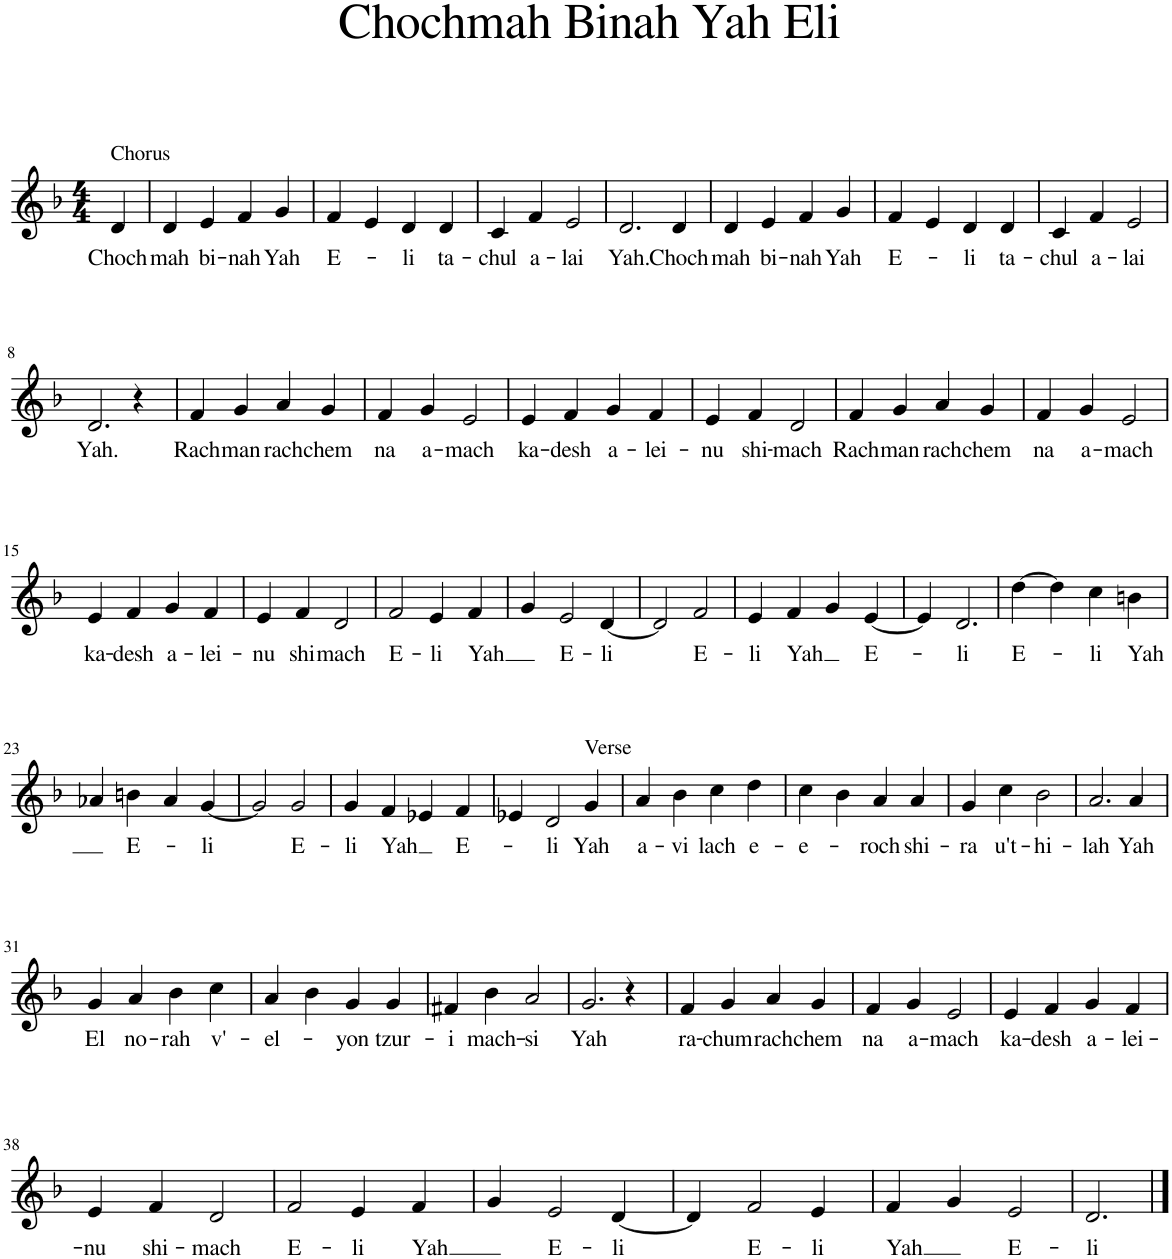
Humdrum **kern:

**kern	**text
*part1	*part1
*staff1	*staff1
*I"Bb Trumpet	*
*I'Bb Tpt.	*
*clefG2	*
*Trd1c2	*
*k[b-]	*
*M4/4	*
=	=
!LO:TX:a:t=Chorus	!
!	!LO:LY:b
4d/	Choch-
=1	=1
!	!LO:LY:b
4d/	-mah
!	!LO:LY:b
4e/	bi-
!	!LO:LY:b
4f/	-nah
!	!LO:LY:b
4g/	Yah
=2	=2
!	!LO:LY:b
4f/	E-
4e/	.
!	!LO:LY:b
4d/	-li
!	!LO:LY:b
4d/	ta-
=3	=3
!	!LO:LY:b
4c/	-chul
!	!LO:LY:b
4f/	a-
!	!LO:LY:b
2e/	-lai
=4	=4
!	!LO:LY:b
2.d/	Yah.
!	!LO:LY:b
4d/	Choch-
=5	=5
!	!LO:LY:b
4d/	-mah
!	!LO:LY:b
4e/	bi-
!	!LO:LY:b
4f/	-nah
!	!LO:LY:b
4g/	Yah
=6	=6
!	!LO:LY:b
4f/	E-
4e/	.
!	!LO:LY:b
4d/	-li
!	!LO:LY:b
4d/	ta-
=7	=7
!	!LO:LY:b
4c/	-chul
!	!LO:LY:b
4f/	a-
!	!LO:LY:b
2e/	-lai
!!LO:LB:g=z
=8	=8
!	!LO:LY:b
2.d/	Yah.
4r	.
=9	=9
!	!LO:LY:b
4f/	Rach-
!	!LO:LY:b
4g/	-man
!	!LO:LY:b
4a/	rach-
!	!LO:LY:b
4g/	-chem
=10	=10
!	!LO:LY:b
4f/	na
!	!LO:LY:b
4g/	a-
!	!LO:LY:b
2e/	-mach
=11	=11
!	!LO:LY:b
4e/	ka-
!	!LO:LY:b
4f/	-desh
!	!LO:LY:b
4g/	a-
!	!LO:LY:b
4f/	-lei-
=12	=12
!	!LO:LY:b
4e/	-nu
!	!LO:LY:b
4f/	shi-
!	!LO:LY:b
2d/	-mach
=13	=13
!	!LO:LY:b
4f/	Rach-
!	!LO:LY:b
4g/	-man
!	!LO:LY:b
4a/	rach-
!	!LO:LY:b
4g/	-chem
=14	=14
!	!LO:LY:b
4f/	na
!	!LO:LY:b
4g/	a-
!	!LO:LY:b
2e/	-mach
!!LO:LB:g=z
=15	=15
!	!LO:LY:b
4e/	ka-
!	!LO:LY:b
4f/	-desh
!	!LO:LY:b
4g/	a-
!	!LO:LY:b
4f/	-lei-
=16	=16
!	!LO:LY:b
4e/	-nu
!	!LO:LY:b
4f/	shi-
!	!LO:LY:b
2d/	-mach
=17	=17
!	!LO:LY:b
2f/	E-
!	!LO:LY:b
4e/	-li
!	!LO:LY:b
4f/	Yah
=18	=18
4g/	.
!	!LO:LY:b
2e/	E-
!	!LO:LY:b
[4d/	-li
=19	=19
2d/]	.
!	!LO:LY:b
2f/	E-
=20	=20
!	!LO:LY:b
4e/	-li
!	!LO:LY:b
4f/	Yah
4g/	.
!	!LO:LY:b
[4e/	E-
=21	=21
4e/]	.
!	!LO:LY:b
2.d/	-li
=22	=22
!	!LO:LY:b
[4dd\	E-
4dd\]	.
!	!LO:LY:b
4cc\	-li
!	!LO:LY:b
4bn\	Yah
!!LO:LB:g=z
=23	=23
4a-X/	.
!	!LO:LY:b
4bn\	E-
4a-/	.
!	!LO:LY:b
[4g/	-li
=24	=24
2g/]	.
!	!LO:LY:b
2g/	E-
=25	=25
!	!LO:LY:b
4g/	-li
!	!LO:LY:b
4f/	Yah
4e-X/	.
!	!LO:LY:b
4f/	E-
=26	=26
4e-X/	.
!	!LO:LY:b
2d/	-li
!LO:TX:a:t=Verse	!
!	!LO:LY:b
4g/	Yah
=27	=27
!	!LO:LY:b
4a/	a-
!	!LO:LY:b
4b-\	-vi
!	!LO:LY:b
4cc\	lach
!	!LO:LY:b
4dd\	e-
=28	=28
!	!LO:LY:b
4cc\	-e-
4b-\	.
!	!LO:LY:b
4a/	-roch
!	!LO:LY:b
4a/	shi-
=29	=29
!	!LO:LY:b
4g/	-ra
!	!LO:LY:b
4cc\	u't-
!	!LO:LY:b
2b-\	-hi-
=30	=30
!	!LO:LY:b
2.a/	-lah
!	!LO:LY:b
4a/	Yah
!!LO:LB:g=z
=31	=31
!	!LO:LY:b
4g/	El
!	!LO:LY:b
4a/	no-
!	!LO:LY:b
4b-\	-rah
!	!LO:LY:b
4cc\	v'-
=32	=32
!	!LO:LY:b
4a/	-el-
4b-\	.
!	!LO:LY:b
4g/	-yon
!	!LO:LY:b
4g/	tzur-
=33	=33
!	!LO:LY:b
4f#X/	-i
!	!LO:LY:b
4b-\	mach-
!	!LO:LY:b
2a/	-si
=34	=34
!	!LO:LY:b
2.g/	Yah
4r	.
=35	=35
!	!LO:LY:b
4f/	ra-
!	!LO:LY:b
4g/	-chum
!	!LO:LY:b
4a/	rach-
!	!LO:LY:b
4g/	-chem
=36	=36
!	!LO:LY:b
4f/	na
!	!LO:LY:b
4g/	a-
!	!LO:LY:b
2e/	-mach
=37	=37
!	!LO:LY:b
4e/	ka-
!	!LO:LY:b
4f/	-desh
!	!LO:LY:b
4g/	a-
!	!LO:LY:b
4f/	-lei-
!!LO:LB:g=z
=38	=38
!	!LO:LY:b
4e/	-nu
!	!LO:LY:b
4f/	shi-
!	!LO:LY:b
2d/	-mach
=39	=39
!	!LO:LY:b
2f/	E-
!	!LO:LY:b
4e/	-li
!	!LO:LY:b
4f/	Yah
=40	=40
4g/	.
!	!LO:LY:b
2e/	E-
!	!LO:LY:b
[4d/	-li
=41	=41
4d/]	.
!	!LO:LY:b
2f/	E-
!	!LO:LY:b
4e/	-li
=42	=42
!	!LO:LY:b
4f/	Yah
4g/	.
!	!LO:LY:b
2e/	E-
=43	=43
!	!LO:LY:b
2.d/	-li
==	==
*-	*-
